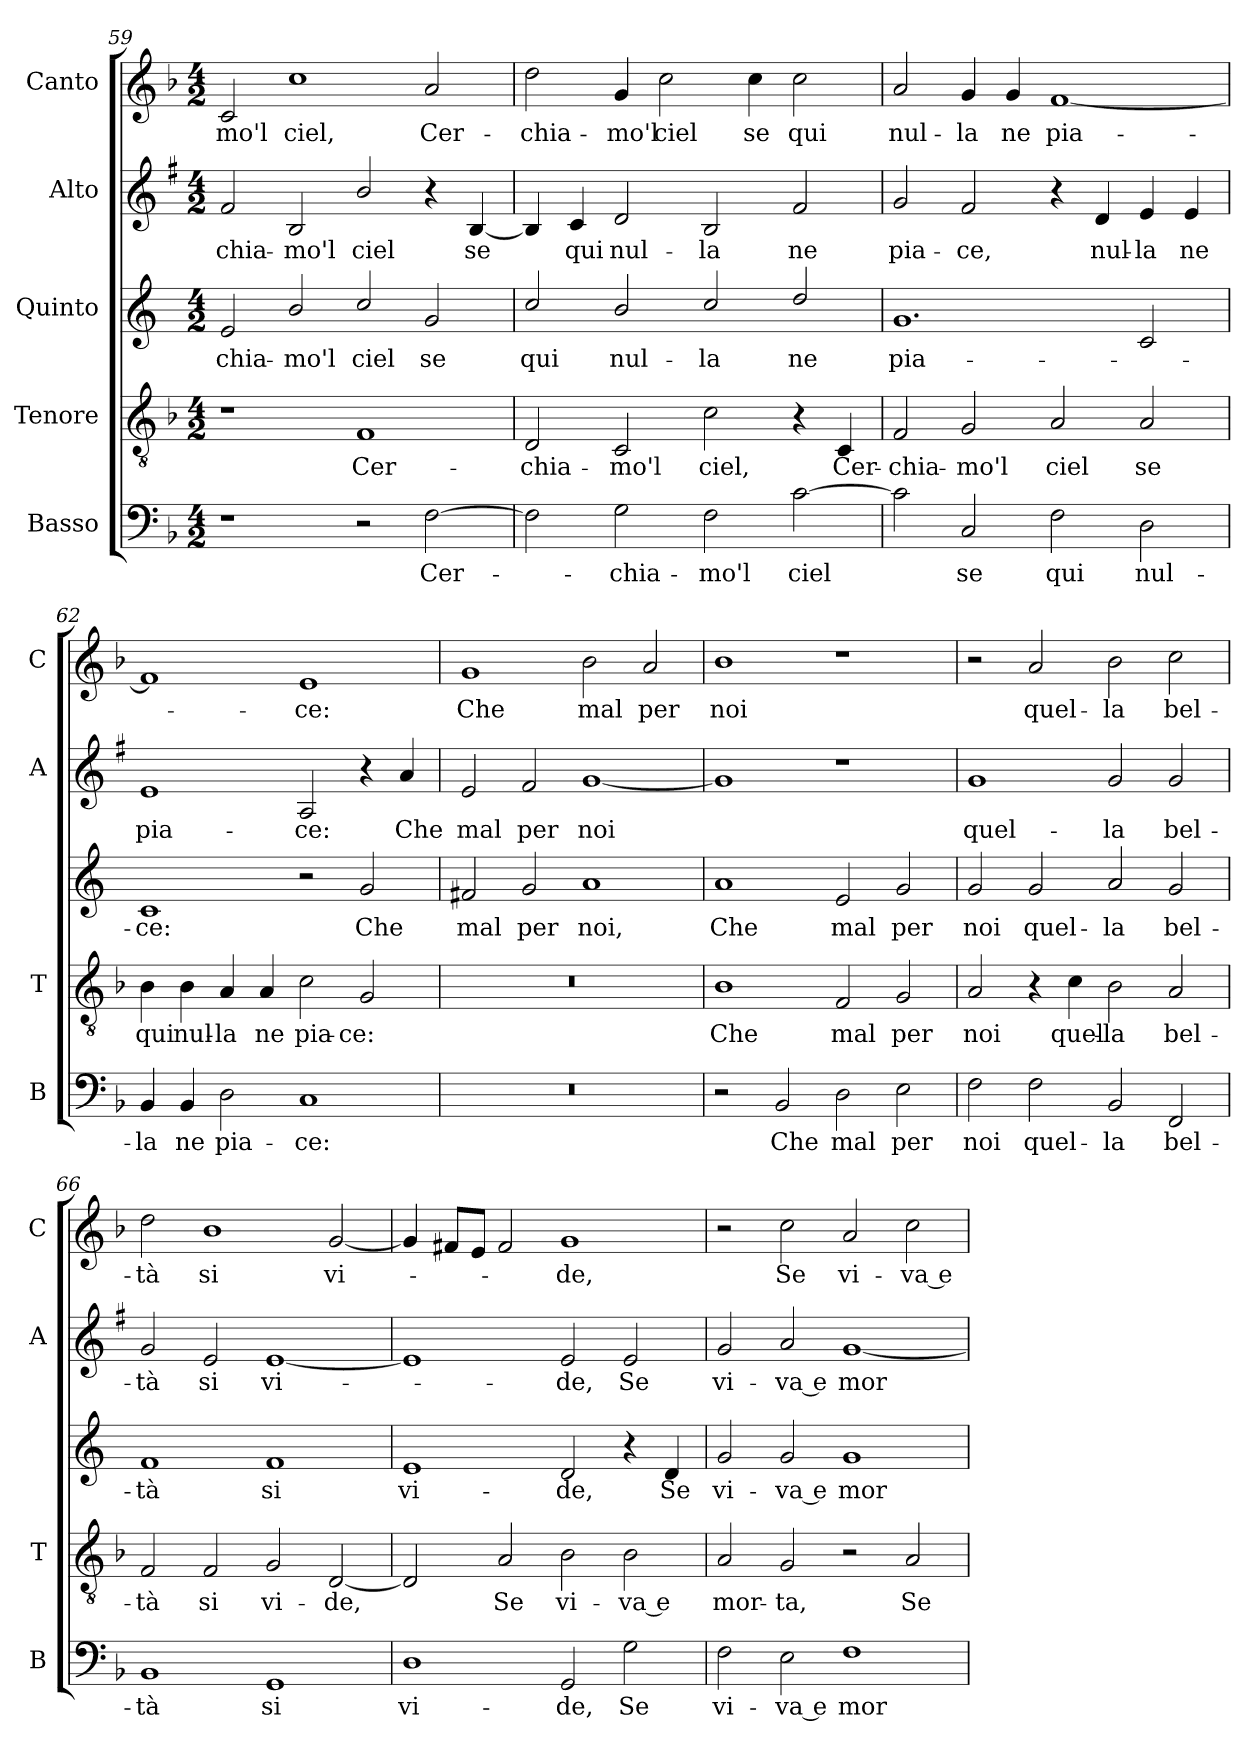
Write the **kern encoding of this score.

**kern	**text	**kern	**text	**kern	**text	**kern	**text	**kern	**text
*part5	*part5	*part4	*part4	*part3	*part3	*part2	*part2	*part1	*part1
*staff5	*staff5	*staff4	*staff4	*staff3	*staff3	*staff2	*staff2	*staff1	*staff1
*I"Basso	*	*I"Tenore	*	*I"Quinto	*	*I"Alto	*	*I"Canto	*
*I'B	*	*I'T	*	*	*	*I'A	*	*I'C	*
*clefF4	*	*clefGv2	*	*clefG2	*	*clefG2	*	*clefG2	*
*	*	*	*	*ITrd4c7	*	*ITrd1c2	*	*	*
*k[b-]	*	*k[b-]	*	*k[b-]	*	*k[b-]	*	*k[b-]	*
*F:	*	*F:	*	*F:	*	*F:	*	*F:	*
*M4/2	*	*M4/2	*	*M4/2	*	*M4/2	*	*M4/2	*
=59	=59	=59	=59	=59	=59	=59	=59	=59	=59
!	!	!	!	!	!LO:LY:b	!	!LO:LY:b	!	!LO:LY:b
1r	.	1r	.	2A/	-chia-	2e/	-chia-	2c/	-mo'l
!	!	!	!	!	!LO:LY:b	!	!LO:LY:b	!	!LO:LY:b
.	.	.	.	2e/	-mo'l	2A/	-mo'l	1cc	ciel,
!	!	!	!LO:LY:b	!	!LO:LY:b	!	!LO:LY:b	!	!
2r	.	1F	Cer-	2f/	ciel	2a/	ciel	.	.
!	!LO:LY:b	!	!	!	!LO:LY:b	!	!	!	!LO:LY:b
[2F\	Cer-	.	.	2c/	se	4r	.	2a/	Cer-
!	!	!	!	!	!	!	!LO:LY:b	!	!
.	.	.	.	.	.	[4A/	se	.	.
!!LO:LB:g=z
=60	=60	=60	=60	=60	=60	=60	=60	=60	=60
!	!	!	!LO:LY:b	!	!LO:LY:b	!	!	!	!LO:LY:b
2F\]	.	2D/	-chia-	2f/	qui	4A/]	.	2dd\	-chia-
!	!	!	!	!	!	!	!LO:LY:b	!	!
.	.	.	.	.	.	4B-/	qui	.	.
!	!LO:LY:b	!	!LO:LY:b	!	!LO:LY:b	!	!LO:LY:b	!	!LO:LY:b
2G\	-chia-	2C/	-mo'l	2e/	nul-	2c/	nul-	4g/	-mo'l
!	!	!	!	!	!	!	!	!	!LO:LY:b
.	.	.	.	.	.	.	.	2cc\	ciel
!	!LO:LY:b	!	!LO:LY:b	!	!LO:LY:b	!	!LO:LY:b	!	!
2F\	-mo'l	2c\	ciel,	2f/	-la	2A/	-la	.	.
!	!	!	!	!	!	!	!	!	!LO:LY:b
.	.	.	.	.	.	.	.	4cc\	se
!	!LO:LY:b	!	!	!	!LO:LY:b	!	!LO:LY:b	!	!LO:LY:b
[2c\	ciel	4r	.	2g/	ne	2e/	ne	2cc\	qui
!	!	!	!LO:LY:b	!	!	!	!	!	!
.	.	4C/	Cer-	.	.	.	.	.	.
=61	=61	=61	=61	=61	=61	=61	=61	=61	=61
!	!	!	!LO:LY:b	!	!LO:LY:b	!	!LO:LY:b	!	!LO:LY:b
2c\]	.	2F/	-chia-	1.c	pia-	2f/	pia-	2a/	nul-
!	!LO:LY:b	!	!LO:LY:b	!	!	!	!LO:LY:b	!	!LO:LY:b
2C/	se	2G/	-mo'l	.	.	2e/	-ce,	4g/	-la
!	!	!	!	!	!	!	!	!	!LO:LY:b
.	.	.	.	.	.	.	.	4g/	ne
!	!LO:LY:b	!	!LO:LY:b	!	!	!	!	!	!LO:LY:b
2F\	qui	2A/	ciel	.	.	4r	.	[1f	pia-
!	!	!	!	!	!	!	!LO:LY:b	!	!
.	.	.	.	.	.	4c/	nul-	.	.
!	!LO:LY:b	!	!LO:LY:b	!	!	!	!LO:LY:b	!	!
2D\	nul-	2A/	se	2F/	.	4d/	-la	.	.
!	!	!	!	!	!	!	!LO:LY:b	!	!
.	.	.	.	.	.	4d/	ne	.	.
=62	=62	=62	=62	=62	=62	=62	=62	=62	=62
!	!LO:LY:b	!	!LO:LY:b	!	!LO:LY:b	!	!LO:LY:b	!	!
4BB-/	-la	4B-\	qui	1F	-ce:	1d	pia-	1f]	.
!	!LO:LY:b	!	!LO:LY:b	!	!	!	!	!	!
4BB-/	ne	4B-\	nul-	.	.	.	.	.	.
!	!LO:LY:b	!	!LO:LY:b	!	!	!	!	!	!
2D\	pia-	4A/	-la	.	.	.	.	.	.
!	!	!	!LO:LY:b	!	!	!	!	!	!
.	.	4A/	ne	.	.	.	.	.	.
!	!LO:LY:b	!	!LO:LY:b	!	!	!	!LO:LY:b	!	!LO:LY:b
1C	-ce:	2c\	pia-	2r	.	2G/	-ce:	1e	-ce:
!	!	!	!LO:LY:b	!	!LO:LY:b	!	!	!	!
.	.	2G/	-ce:	2c/	Che	4r	.	.	.
!	!	!	!	!	!	!	!LO:LY:b	!	!
.	.	.	.	.	.	4g/	Che	.	.
=63	=63	=63	=63	=63	=63	=63	=63	=63	=63
!	!	!	!	!	!LO:LY:b	!	!LO:LY:b	!	!LO:LY:b
0r	.	0r	.	2Bn/	mal	2d/	mal	1g	Che
!	!	!	!	!	!LO:LY:b	!	!LO:LY:b	!	!
.	.	.	.	2c/	per	2e/	per	.	.
!	!	!	!	!	!LO:LY:b	!	!LO:LY:b	!	!LO:LY:b
.	.	.	.	1d	noi,	[1f	noi	2b-\	mal
!	!	!	!	!	!	!	!	!	!LO:LY:b
.	.	.	.	.	.	.	.	2a/	per
=64	=64	=64	=64	=64	=64	=64	=64	=64	=64
!	!	!	!LO:LY:b	!	!LO:LY:b	!	!	!	!LO:LY:b
2r	.	1B-	Che	1d	Che	1f]	.	1b-	noi
!	!LO:LY:b	!	!	!	!	!	!	!	!
2BB-/	Che	.	.	.	.	.	.	.	.
!	!LO:LY:b	!	!LO:LY:b	!	!LO:LY:b	!	!	!	!
2D\	mal	2F/	mal	2A/	mal	1r	.	1r	.
!	!LO:LY:b	!	!LO:LY:b	!	!LO:LY:b	!	!	!	!
2E\	per	2G/	per	2c/	per	.	.	.	.
!!LO:LB:g=z
=65	=65	=65	=65	=65	=65	=65	=65	=65	=65
!	!LO:LY:b	!	!LO:LY:b	!	!LO:LY:b	!	!LO:LY:b	!	!
2F\	noi	2A/	noi	2c/	noi	1f	quel-	2r	.
!	!LO:LY:b	!	!	!	!LO:LY:b	!	!	!	!LO:LY:b
2F\	quel-	4r	.	2c/	quel-	.	.	2a/	quel-
!	!	!	!LO:LY:b	!	!	!	!	!	!
.	.	4c\	quel-	.	.	.	.	.	.
!	!LO:LY:b	!	!LO:LY:b	!	!LO:LY:b	!	!LO:LY:b	!	!LO:LY:b
2BB-/	-la	2B-\	-la	2d/	-la	2f/	-la	2b-\	-la
!	!LO:LY:b	!	!LO:LY:b	!	!LO:LY:b	!	!LO:LY:b	!	!LO:LY:b
2FF/	bel-	2A/	bel-	2c/	bel-	2f/	bel-	2cc\	bel-
=66	=66	=66	=66	=66	=66	=66	=66	=66	=66
!	!LO:LY:b	!	!LO:LY:b	!	!LO:LY:b	!	!LO:LY:b	!	!LO:LY:b
1BB-	-tà	2F/	-tà	1B-	-tà	2f/	-tà	2dd\	-tà
!	!	!	!LO:LY:b	!	!	!	!LO:LY:b	!	!LO:LY:b
.	.	2F/	si	.	.	2d/	si	1b-	si
!	!LO:LY:b	!	!LO:LY:b	!	!LO:LY:b	!	!LO:LY:b	!	!
1GG	si	2G/	vi-	1B-	si	[1d	vi-	.	.
!	!	!	!LO:LY:b	!	!	!	!	!	!LO:LY:b
.	.	[2D/	-de,	.	.	.	.	[2g/	vi-
=67	=67	=67	=67	=67	=67	=67	=67	=67	=67
!	!LO:LY:b	!	!	!	!LO:LY:b	!	!	!	!
1D	vi-	2D/]	.	1A	vi-	1d]	.	4g/]	.
.	.	.	.	.	.	.	.	8f#X/L	.
.	.	.	.	.	.	.	.	8e/J	.
!	!	!	!LO:LY:b	!	!	!	!	!	!
.	.	2A/	Se	.	.	.	.	2f#/	.
!	!LO:LY:b	!	!LO:LY:b	!	!LO:LY:b	!	!LO:LY:b	!	!LO:LY:b
2GG/	-de,	2B-\	vi-	2G/	-de,	2d/	-de,	1g	-de,
!	!LO:LY:b	!	!LO:LY:b	!	!	!	!LO:LY:b	!	!
2G\	Se	2B-\	-va e	4r	.	2d/	Se	.	.
!	!	!	!	!	!LO:LY:b	!	!	!	!
.	.	.	.	4G/	Se	.	.	.	.
=68	=68	=68	=68	=68	=68	=68	=68	=68	=68
!	!LO:LY:b	!	!LO:LY:b	!	!LO:LY:b	!	!LO:LY:b	!	!
2F\	vi-	2A/	mor-	2c/	vi-	2f/	vi-	2r	.
!	!LO:LY:b	!	!LO:LY:b	!	!LO:LY:b	!	!LO:LY:b	!	!LO:LY:b
2E\	-va e	2G/	-ta,	2c/	-va e	2g/	-va e	2cc\	Se
!	!LO:LY:b	!	!	!	!LO:LY:b	!	!LO:LY:b	!	!LO:LY:b
1F	mor-	2r	.	1c	mor-	[1f	mor-	2a/	vi-
!	!	!	!LO:LY:b	!	!	!	!	!	!LO:LY:b
.	.	2A/	Se	.	.	.	.	2cc\	-va e
=	=	=	=	=	=	=	=	=	=
*-	*-	*-	*-	*-	*-	*-	*-	*-	*-
